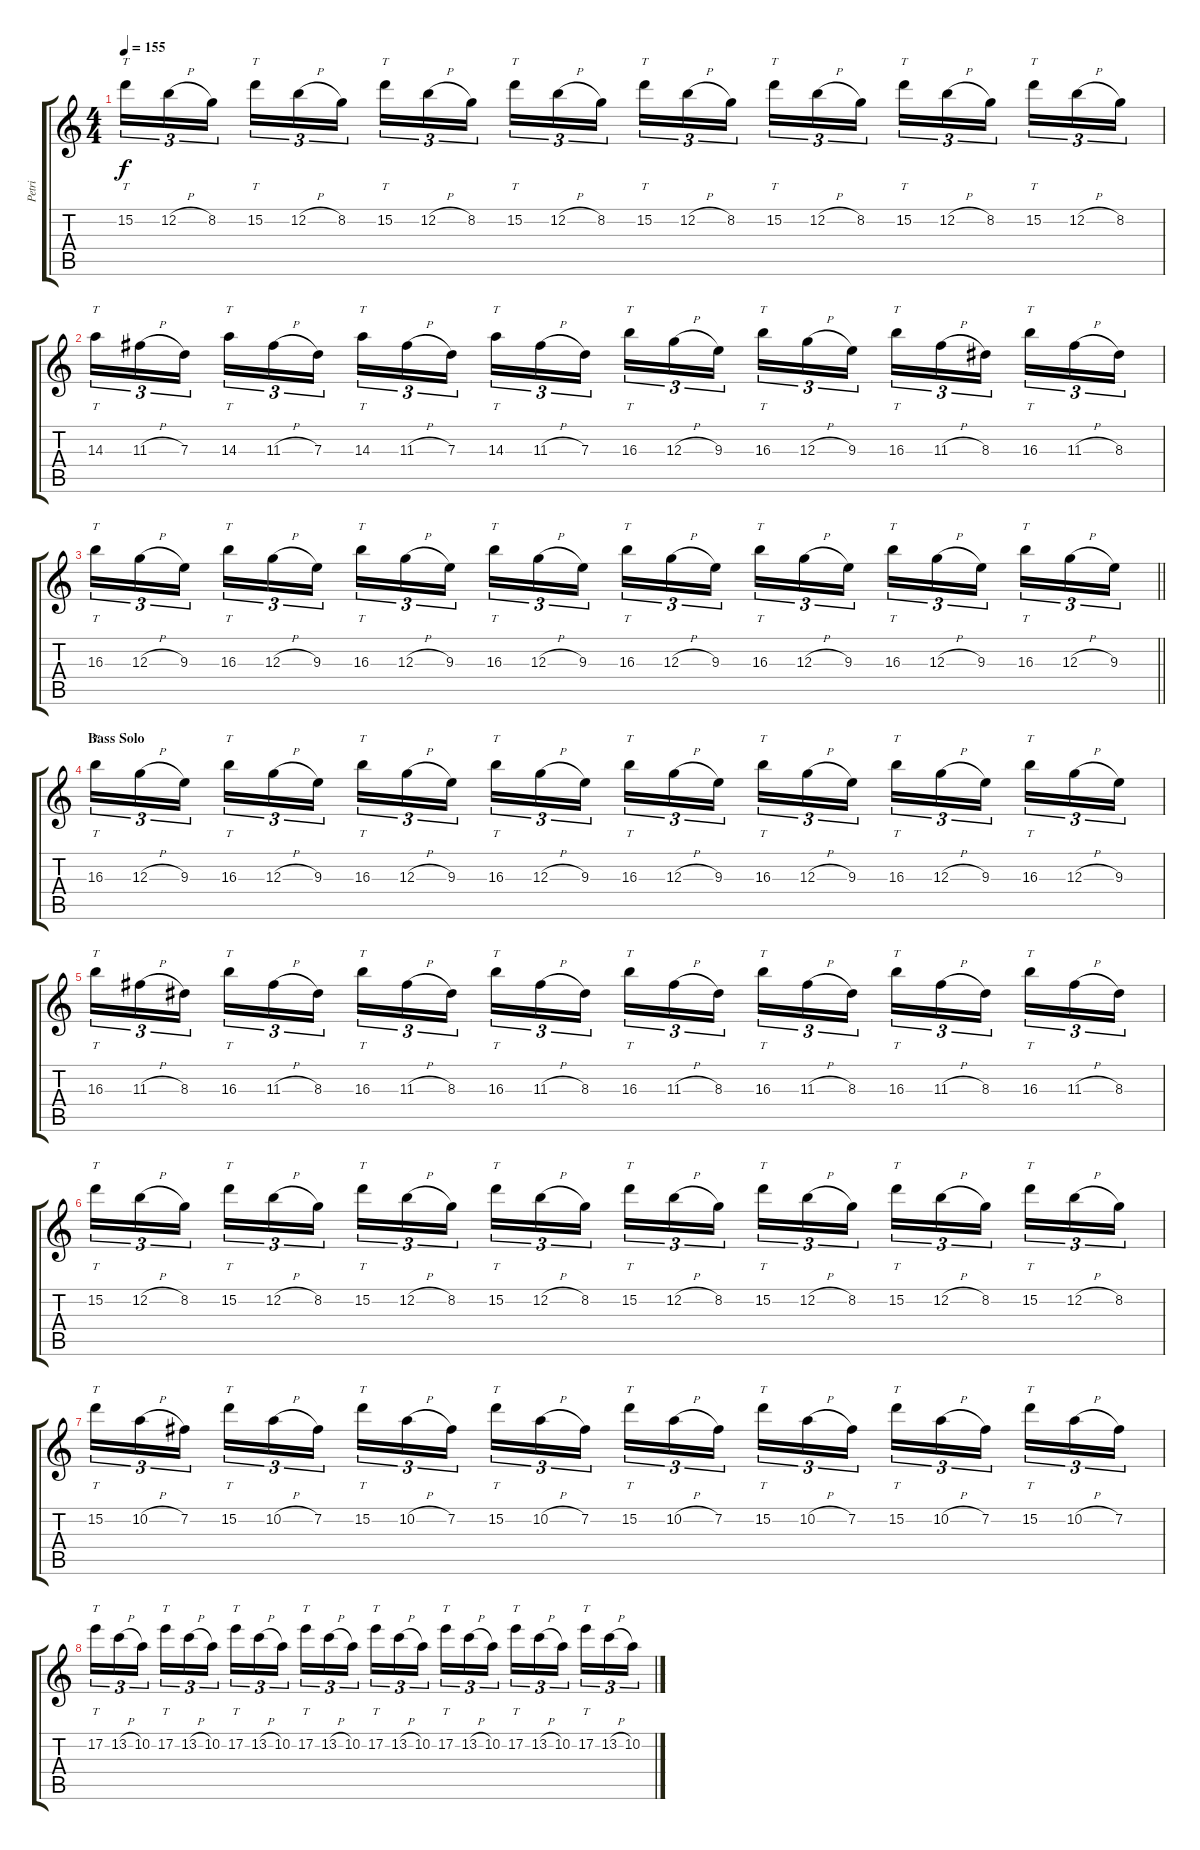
\track ("Petri" "Petri") {instrument distortionguitar}
\staff {score tabs}
\tuning (E4 B3 G3 D3 A2 E2) {hide}
\ts (4 4)
\tempo 155
\clef g2
\ks c
15.2.16{tt tu (3 2) dy f} 12.2{h}.16{tu (3 2)} 8.2.16{tu (3 2)} 15.2.16{tt tu (3 2)} 12.2{h}.16{tu (3 2)} 8.2.16{tu (3 2)} 15.2.16{tt tu (3 2)} 12.2{h}.16{tu (3 2)} 8.2.16{tu (3 2)} 15.2.16{tt tu (3 2)} 12.2{h}.16{tu (3 2)} 8.2.16{tu (3 2)} 15.2.16{tt tu (3 2)} 12.2{h}.16{tu (3 2)} 8.2.16{tu (3 2)} 15.2.16{tt tu (3 2)} 12.2{h}.16{tu (3 2)} 8.2.16{tu (3 2)} 15.2.16{tt tu (3 2)} 12.2{h}.16{tu (3 2)} 8.2.16{tu (3 2)} 15.2.16{tt tu (3 2)} 12.2{h}.16{tu (3 2)} 8.2.16{tu (3 2)} |
14.3.16{tt tu (3 2)} 11.3{h}.16{tu (3 2)} 7.3.16{tu (3 2)} 14.3.16{tt tu (3 2)} 11.3{h}.16{tu (3 2)} 7.3.16{tu (3 2)} 14.3.16{tt tu (3 2)} 11.3{h}.16{tu (3 2)} 7.3.16{tu (3 2)} 14.3.16{tt tu (3 2)} 11.3{h}.16{tu (3 2)} 7.3.16{tu (3 2)} 16.3.16{tt tu (3 2)} 12.3{h}.16{tu (3 2)} 9.3.16{tu (3 2)} 16.3.16{tt tu (3 2)} 12.3{h}.16{tu (3 2)} 9.3.16{tu (3 2)} 16.3.16{tt tu (3 2)} 11.3{h}.16{tu (3 2)} 8.3.16{tu (3 2)} 16.3.16{tt tu (3 2)} 11.3{h}.16{tu (3 2)} 8.3.16{tu (3 2)} |
\barLineRight lightlight
16.3.16{tt tu (3 2)} 12.3{h}.16{tu (3 2)} 9.3.16{tu (3 2)} 16.3.16{tt tu (3 2)} 12.3{h}.16{tu (3 2)} 9.3.16{tu (3 2)} 16.3.16{tt tu (3 2)} 12.3{h}.16{tu (3 2)} 9.3.16{tu (3 2)} 16.3.16{tt tu (3 2)} 12.3{h}.16{tu (3 2)} 9.3.16{tu (3 2)} 16.3.16{tt tu (3 2)} 12.3{h}.16{tu (3 2)} 9.3.16{tu (3 2)} 16.3.16{tt tu (3 2)} 12.3{h}.16{tu (3 2)} 9.3.16{tu (3 2)} 16.3.16{tt tu (3 2)} 12.3{h}.16{tu (3 2)} 9.3.16{tu (3 2)} 16.3.16{tt tu (3 2)} 12.3{h}.16{tu (3 2)} 9.3.16{tu (3 2)} |
\section ("" "Bass Solo")
16.3.16{tt tu (3 2)} 12.3{h}.16{tu (3 2)} 9.3.16{tu (3 2)} 16.3.16{tt tu (3 2)} 12.3{h}.16{tu (3 2)} 9.3.16{tu (3 2)} 16.3.16{tt tu (3 2)} 12.3{h}.16{tu (3 2)} 9.3.16{tu (3 2)} 16.3.16{tt tu (3 2)} 12.3{h}.16{tu (3 2)} 9.3.16{tu (3 2)} 16.3.16{tt tu (3 2)} 12.3{h}.16{tu (3 2)} 9.3.16{tu (3 2)} 16.3.16{tt tu (3 2)} 12.3{h}.16{tu (3 2)} 9.3.16{tu (3 2)} 16.3.16{tt tu (3 2)} 12.3{h}.16{tu (3 2)} 9.3.16{tu (3 2)} 16.3.16{tt tu (3 2)} 12.3{h}.16{tu (3 2)} 9.3.16{tu (3 2)} |
16.3.16{tt tu (3 2)} 11.3{h}.16{tu (3 2)} 8.3.16{tu (3 2)} 16.3.16{tt tu (3 2)} 11.3{h}.16{tu (3 2)} 8.3.16{tu (3 2)} 16.3.16{tt tu (3 2)} 11.3{h}.16{tu (3 2)} 8.3.16{tu (3 2)} 16.3.16{tt tu (3 2)} 11.3{h}.16{tu (3 2)} 8.3.16{tu (3 2)} 16.3.16{tt tu (3 2)} 11.3{h}.16{tu (3 2)} 8.3.16{tu (3 2)} 16.3.16{tt tu (3 2)} 11.3{h}.16{tu (3 2)} 8.3.16{tu (3 2)} 16.3.16{tt tu (3 2)} 11.3{h}.16{tu (3 2)} 8.3.16{tu (3 2)} 16.3.16{tt tu (3 2)} 11.3{h}.16{tu (3 2)} 8.3.16{tu (3 2)} |
15.2.16{tt tu (3 2)} 12.2{h}.16{tu (3 2)} 8.2.16{tu (3 2)} 15.2.16{tt tu (3 2)} 12.2{h}.16{tu (3 2)} 8.2.16{tu (3 2)} 15.2.16{tt tu (3 2)} 12.2{h}.16{tu (3 2)} 8.2.16{tu (3 2)} 15.2.16{tt tu (3 2)} 12.2{h}.16{tu (3 2)} 8.2.16{tu (3 2)} 15.2.16{tt tu (3 2)} 12.2{h}.16{tu (3 2)} 8.2.16{tu (3 2)} 15.2.16{tt tu (3 2)} 12.2{h}.16{tu (3 2)} 8.2.16{tu (3 2)} 15.2.16{tt tu (3 2)} 12.2{h}.16{tu (3 2)} 8.2.16{tu (3 2)} 15.2.16{tt tu (3 2)} 12.2{h}.16{tu (3 2)} 8.2.16{tu (3 2)} |
15.2.16{tt tu (3 2)} 10.2{h}.16{tu (3 2)} 7.2.16{tu (3 2)} 15.2.16{tt tu (3 2)} 10.2{h}.16{tu (3 2)} 7.2.16{tu (3 2)} 15.2.16{tt tu (3 2)} 10.2{h}.16{tu (3 2)} 7.2.16{tu (3 2)} 15.2.16{tt tu (3 2)} 10.2{h}.16{tu (3 2)} 7.2.16{tu (3 2)} 15.2.16{tt tu (3 2)} 10.2{h}.16{tu (3 2)} 7.2.16{tu (3 2)} 15.2.16{tt tu (3 2)} 10.2{h}.16{tu (3 2)} 7.2.16{tu (3 2)} 15.2.16{tt tu (3 2)} 10.2{h}.16{tu (3 2)} 7.2.16{tu (3 2)} 15.2.16{tt tu (3 2)} 10.2{h}.16{tu (3 2)} 7.2.16{tu (3 2)} |
17.2.16{tt tu (3 2)} 13.2{h}.16{tu (3 2)} 10.2.16{tu (3 2)} 17.2.16{tt tu (3 2)} 13.2{h}.16{tu (3 2)} 10.2.16{tu (3 2)} 17.2.16{tt tu (3 2)} 13.2{h}.16{tu (3 2)} 10.2.16{tu (3 2)} 17.2.16{tt tu (3 2)} 13.2{h}.16{tu (3 2)} 10.2.16{tu (3 2)} 17.2.16{tt tu (3 2)} 13.2{h}.16{tu (3 2)} 10.2.16{tu (3 2)} 17.2.16{tt tu (3 2)} 13.2{h}.16{tu (3 2)} 10.2.16{tu (3 2)} 17.2.16{tt tu (3 2)} 13.2{h}.16{tu (3 2)} 10.2.16{tu (3 2)} 17.2.16{tt tu (3 2)} 13.2{h}.16{tu (3 2)} 10.2.16{tu (3 2)}
